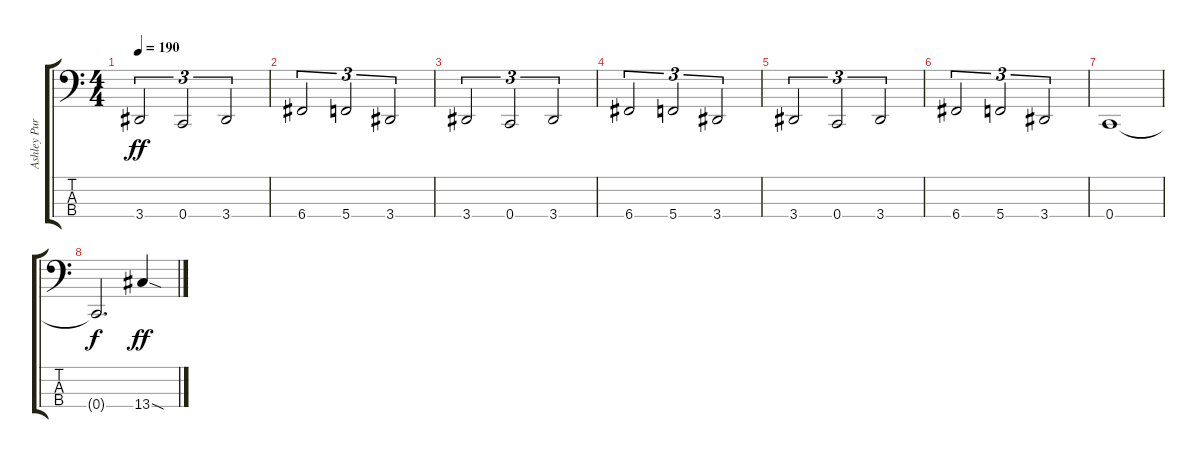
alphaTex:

\track ("Ashley Purdy (Ash)" "Ashley Pur") {instrument electricbasspick}
\staff {score tabs}
\tuning (F2 C2 G1 C1) {hide}
\ts (4 4)
\tempo 190
\clef f4
\ks c
3.4.2{tu (3 2) dy ff} 0.4.2{tu (3 2)} 3.4.2{tu (3 2)} |
6.4.2{tu (3 2)} 5.4.2{tu (3 2)} 3.4.2{tu (3 2)} |
3.4.2{tu (3 2)} 0.4.2{tu (3 2)} 3.4.2{tu (3 2)} |
6.4.2{tu (3 2)} 5.4.2{tu (3 2)} 3.4.2{tu (3 2)} |
3.4.2{tu (3 2)} 0.4.2{tu (3 2)} 3.4.2{tu (3 2)} |
6.4.2{tu (3 2)} 5.4.2{tu (3 2)} 3.4.2{tu (3 2)} |
0.4.1 |
0.4{t}.2{d dy f} 13.4{sod}.4{dy ff}
